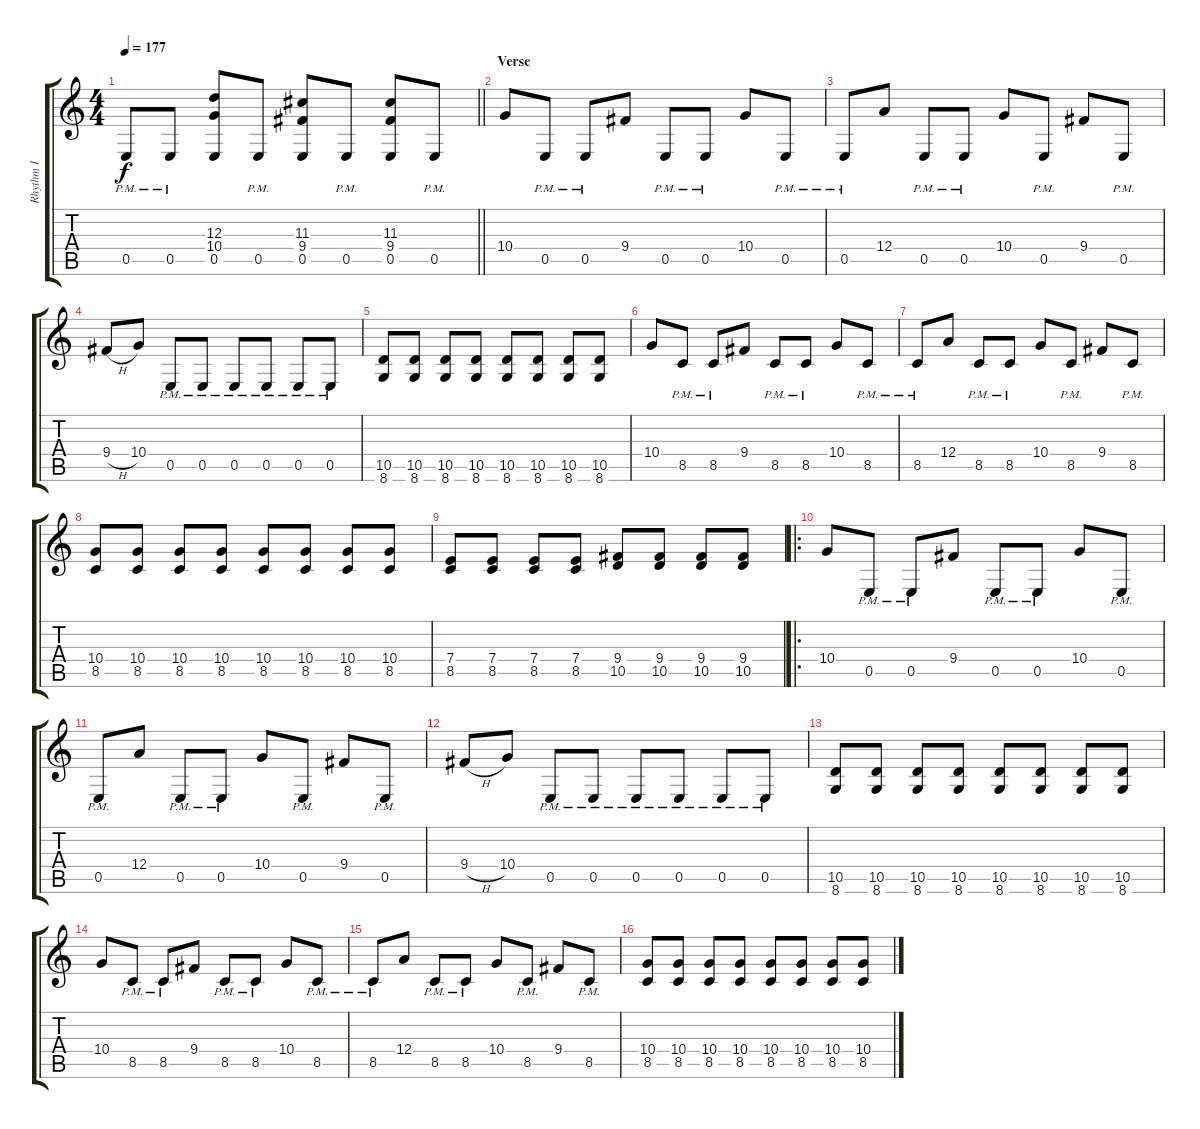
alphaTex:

\track ("Rhythm I" "Rhythm I") {instrument distortionguitar}
\staff {score tabs}
\tuning (B3 Gb3 D3 A2 E2 B1) {hide}
\ts (4 4)
\tempo 177
\clef g2
\barLineRight lightlight
\ks c
0.5{pm}.8{dy f} 0.5{pm}.8 (12.3 10.4 0.5).8 0.5{pm}.8 (11.3 9.4 0.5).8 0.5{pm}.8 (11.3 9.4 0.5).8 0.5{pm}.8 |
\section ("" "Verse")
10.4.8 0.5{pm}.8 0.5{pm}.8 9.4.8 0.5{pm}.8 0.5{pm}.8 10.4.8 0.5{pm}.8 |
0.5{pm}.8 12.4.8 0.5{pm}.8 0.5{pm}.8 10.4.8 0.5{pm}.8 9.4.8 0.5{pm}.8 |
9.4{h}.8 10.4.8 0.5{pm}.8 0.5{pm}.8 0.5{pm}.8 0.5{pm}.8 0.5{pm}.8 0.5{pm}.8 |
(10.5 8.6).8 (10.5 8.6).8 (10.5 8.6).8 (10.5 8.6).8 (10.5 8.6).8 (10.5 8.6).8 (10.5 8.6).8 (10.5 8.6).8 |
10.4.8 8.5{pm}.8 8.5{pm}.8 9.4.8 8.5{pm}.8 8.5{pm}.8 10.4.8 8.5{pm}.8 |
8.5{pm}.8 12.4.8 8.5{pm}.8 8.5{pm}.8 10.4.8 8.5{pm}.8 9.4.8 8.5{pm}.8 |
(10.4 8.5).8 (10.4 8.5).8 (10.4 8.5).8 (10.4 8.5).8 (10.4 8.5).8 (10.4 8.5).8 (10.4 8.5).8 (10.4 8.5).8 |
(7.4 8.5).8 (7.4 8.5).8 (7.4 8.5).8 (7.4 8.5).8 (9.4 10.5).8 (9.4 10.5).8 (9.4 10.5).8 (9.4 10.5).8 |
\ro
10.4.8 0.5{pm}.8 0.5{pm}.8 9.4.8 0.5{pm}.8 0.5{pm}.8 10.4.8 0.5{pm}.8 |
0.5{pm}.8 12.4.8 0.5{pm}.8 0.5{pm}.8 10.4.8 0.5{pm}.8 9.4.8 0.5{pm}.8 |
9.4{h}.8 10.4.8 0.5{pm}.8 0.5{pm}.8 0.5{pm}.8 0.5{pm}.8 0.5{pm}.8 0.5{pm}.8 |
(10.5 8.6).8 (10.5 8.6).8 (10.5 8.6).8 (10.5 8.6).8 (10.5 8.6).8 (10.5 8.6).8 (10.5 8.6).8 (10.5 8.6).8 |
10.4.8 8.5{pm}.8 8.5{pm}.8 9.4.8 8.5{pm}.8 8.5{pm}.8 10.4.8 8.5{pm}.8 |
8.5{pm}.8 12.4.8 8.5{pm}.8 8.5{pm}.8 10.4.8 8.5{pm}.8 9.4.8 8.5{pm}.8 |
(10.4 8.5).8 (10.4 8.5).8 (10.4 8.5).8 (10.4 8.5).8 (10.4 8.5).8 (10.4 8.5).8 (10.4 8.5).8 (10.4 8.5).8
